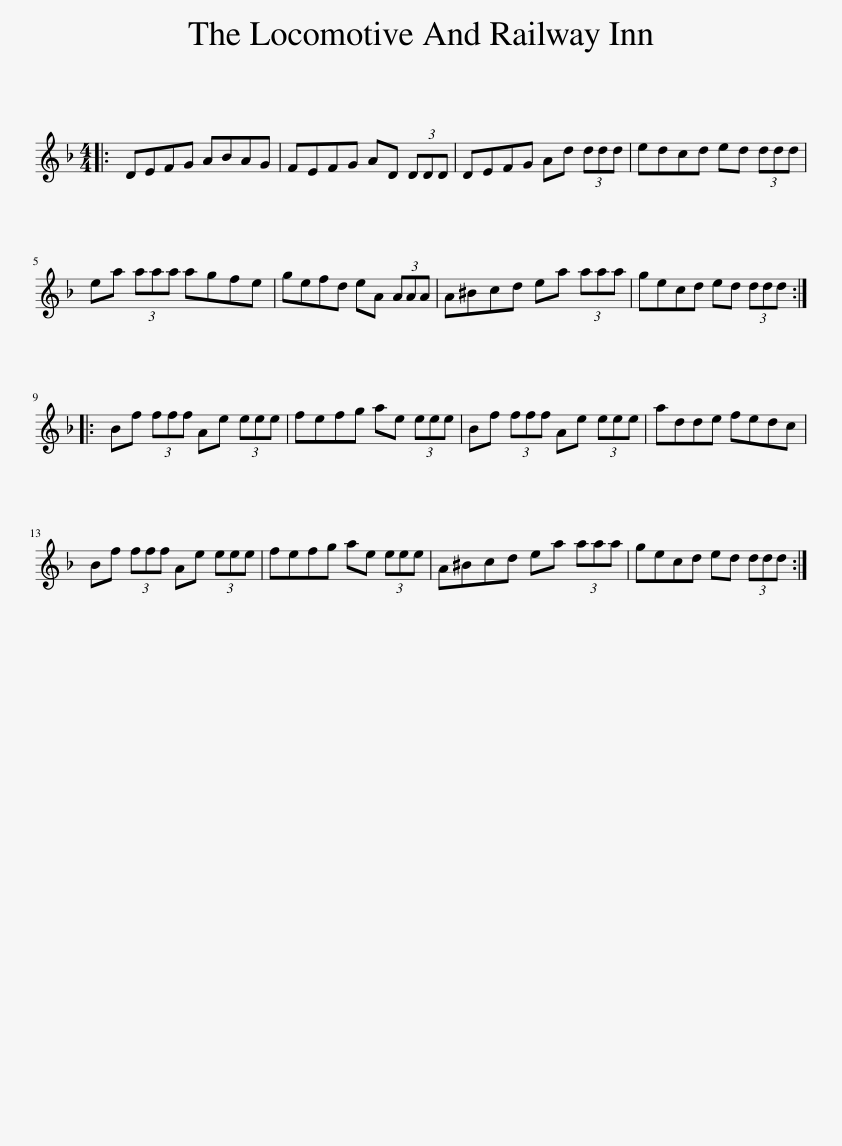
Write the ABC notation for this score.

X:1
L:1/8
M:4/4
I:linebreak $
K:F
V:1 treble
V:1
|: DEFG ABAG | FEFG AD (3DDD | DEFG Ad (3ddd | edcd ed (3ddd |$ ea (3aaa agfe | %5
 gefd eA (3AAA | A^Bcd ea (3aaa | gecd ed (3ddd ::$ Bf (3fff Ae (3eee | fefg ae (3eee | %10
 Bf (3fff Ae (3eee | adde fedc |$ Bf (3fff Ae (3eee | fefg ae (3eee | A^Bcd ea (3aaa | %15
 gecd ed (3ddd :| %16
